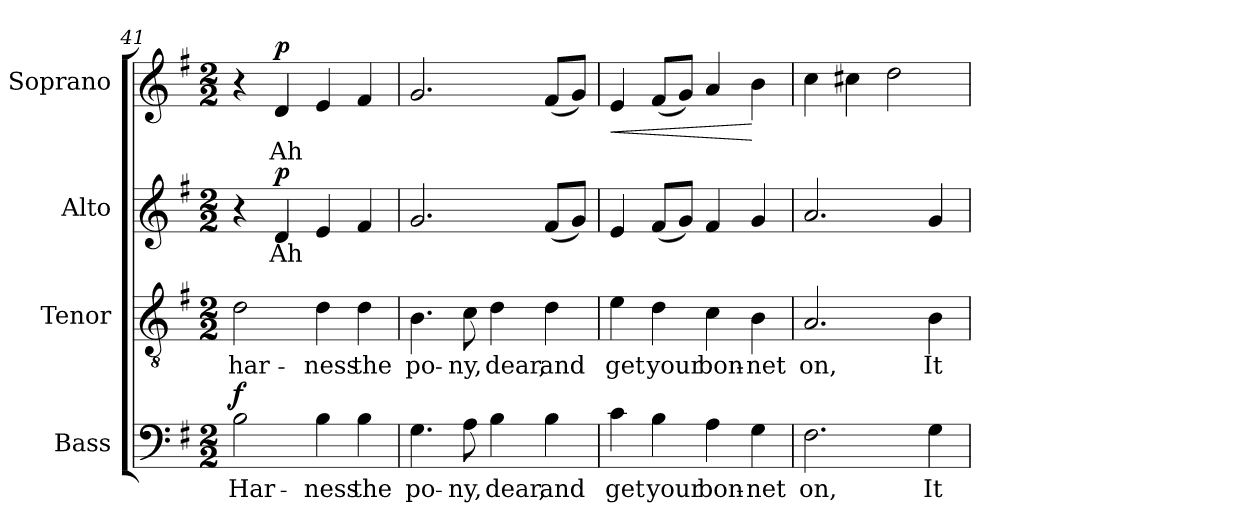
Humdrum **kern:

**kern	**text	**dynam	**kern	**text	**kern	**text	**dynam	**kern	**text	**dynam
*part4	*part4	*part4	*part3	*part3	*part2	*part2	*part2	*part1	*part1	*part1
*staff4	*staff4	*staff4	*staff3	*staff3	*staff2	*staff2	*staff2	*staff1	*staff1	*staff1
*I"Bass	*	*	*I"Tenor	*	*I"Alto	*	*	*I"Soprano	*	*
*I'B.	*	*	*I'T.	*	*I'A.	*	*	*I'S.	*	*
*clefF4	*	*	*clefGv2	*	*clefG2	*	*	*clefG2	*	*
*	*	*	*ITrd7c12	*	*	*	*	*	*	*
*k[f#]	*	*	*k[f#]	*	*k[f#]	*	*	*k[f#]	*	*
*G:	*	*	*G:	*	*G:	*	*	*G:	*	*
*M2/2	*	*	*M2/2	*	*M2/2	*	*	*M2/2	*	*
=41	=41	=41	=41	=41	=41	=41	=41	=41	=41	=41
!	!LO:LY:b:color=#000000	!	!	!	!	!	!	!	!	!
!	!	!	!	!LO:LY:b:color=#000000	!	!	!	!	!	!
2Bi\	Har-	f	2Di\	har-	4r	.	.	4r	.	.
!	!	!	!	!	!	!LO:LY:b:color=#000000	!	!	!	!
!	!	!	!	!	!	!	!	!	!LO:LY:b:color=#000000	!
.	.	.	.	.	4di/	Ah	p	4di/	Ah	p
!	!LO:LY:b:color=#000000	!	!	!	!	!	!	!	!	!
!	!	!	!	!LO:LY:b:color=#000000	!	!	!	!	!	!
4Bi\	-ness	.	4Di\	-ness	4ei/	.	.	4ei/	.	.
!	!LO:LY:b:color=#000000	!	!	!	!	!	!	!	!	!
!	!	!	!	!LO:LY:b:color=#000000	!	!	!	!	!	!
4Bi\	the	.	4Di\	the	4f#i/	.	.	4f#i/	.	.
=42	=42	=42	=42	=42	=42	=42	=42	=42	=42	=42
!	!LO:LY:b:color=#000000	!	!	!	!	!	!	!	!	!
!	!	!	!	!LO:LY:b:color=#000000	!	!	!	!	!	!
4.Gi\	po-	.	4.BBi\	po-	2.gi/	.	.	2.gi/	.	.
!	!LO:LY:b:color=#000000	!	!	!	!	!	!	!	!	!
!	!	!	!	!LO:LY:b:color=#000000	!	!	!	!	!	!
8Ai\	-ny,	.	8Ci\	-ny,	.	.	.	.	.	.
!	!LO:LY:b:color=#000000	!	!	!	!	!	!	!	!	!
!	!	!	!	!LO:LY:b:color=#000000	!	!	!	!	!	!
4Bi\	dear,	.	4Di\	dear,	.	.	.	.	.	.
!	!LO:LY:b:color=#000000	!	!	!	!	!	!	!	!	!
!	!	!	!	!LO:LY:b:color=#000000	!	!	!	!	!	!
4Bi\	and	.	4Di\	and	(8f#i/L	.	.	(8f#i/L	.	.
.	.	.	.	.	8gi/J)	.	.	8gi/J)	.	.
=43	=43	=43	=43	=43	=43	=43	=43	=43	=43	=43
!	!LO:LY:b:color=#000000	!	!	!	!	!	!	!	!	!
!	!	!	!	!LO:LY:b:color=#000000	!	!	!	!	!	!LO:HP:b
4ci\	get	.	4Ei\	get	4ei/	.	.	4ei/	.	<
!	!LO:LY:b:color=#000000	!	!	!	!	!	!	!	!	!
!	!	!	!	!LO:LY:b:color=#000000	!	!	!	!	!	!
4Bi\	your	.	4Di\	your	(8f#i/L	.	.	(8f#i/L	.	.
.	.	.	.	.	8gi/J)	.	.	8gi/J)	.	.
!	!LO:LY:b:color=#000000	!	!	!	!	!	!	!	!	!
!	!	!	!	!LO:LY:b:color=#000000	!	!	!	!	!	!
4Ai\	bon-	.	4Ci\	bon-	4f#i/	.	.	4ai/	.	.
!	!LO:LY:b:color=#000000	!	!	!	!	!	!	!	!	!
!	!	!	!	!LO:LY:b:color=#000000	!	!	!	!	!	!
4Gi\	-net	.	4BBi\	-net	4gi/	.	.	4bi\	.	[
!!LO:PB:g=z
=44	=44	=44	=44	=44	=44	=44	=44	=44	=44	=44
!	!LO:LY:b:color=#000000	!	!	!	!	!	!	!	!	!
!	!	!	!	!LO:LY:b:color=#000000	!	!	!	!	!	!
2.F#i\	on,	.	2.AAi/	on,	2.ai/	.	.	4cci\	.	.
.	.	.	.	.	.	.	.	4cc#Xi\	.	.
.	.	.	.	.	.	.	.	2ddi\	.	.
!	!LO:LY:b:color=#000000	!	!	!	!	!	!	!	!	!
!	!	!	!	!LO:LY:b:color=#000000	!	!	!	!	!	!
4Gi\	It	.	4BBi\	It	4gi/	.	.	.	.	.
=	=	=	=	=	=	=	=	=	=	=
*-	*-	*-	*-	*-	*-	*-	*-	*-	*-	*-
